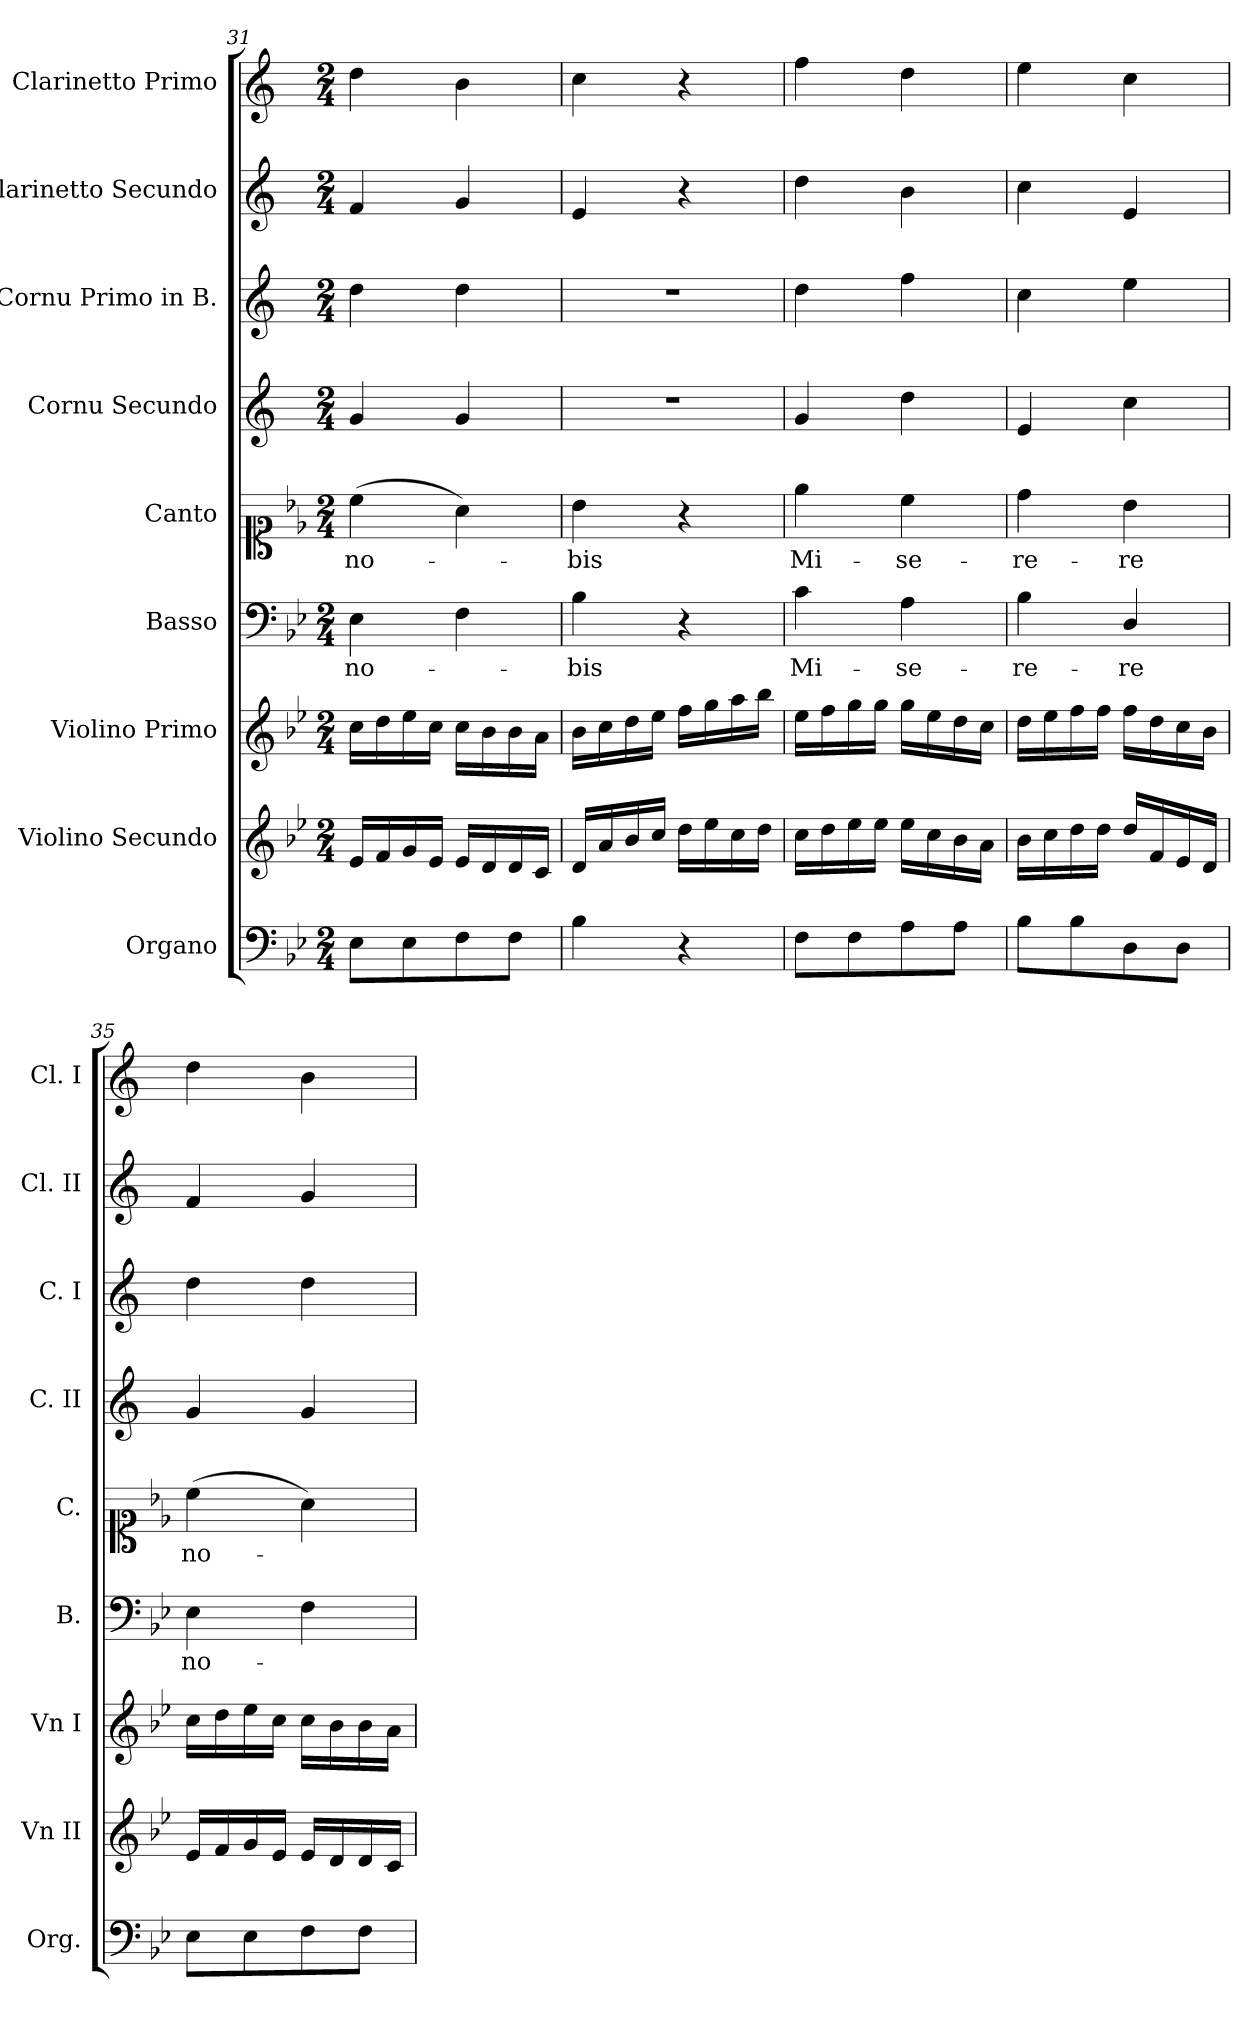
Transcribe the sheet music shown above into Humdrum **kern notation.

**kern	**kern	**kern	**kern	**text	**kern	**text	**kern	**kern	**kern	**kern
*part9	*part8	*part7	*part6	*part6	*part5	*part5	*part4	*part3	*part2	*part1
*staff9	*staff8	*staff7	*staff6	*staff6	*staff5	*staff5	*staff4	*staff3	*staff2	*staff1
*I"Organo	*I"Violino Secundo	*I"Violino Primo	*I"Basso	*	*I"Canto	*	*I"Cornu Secundo	*I"Cornu Primo in B.	*I"Clarinetto Secundo	*I"Clarinetto Primo
*I'Org.	*I'Vn II	*I'Vn I	*I'B.	*	*I'C.	*	*I'C. II	*I'C. I	*I'Cl. II	*I'Cl. I
*clefF4	*clefG2	*clefG2	*clefF4	*	*clefC1	*	*clefG2	*clefG2	*clefG2	*clefG2
*	*	*	*	*	*	*	*ITrd1c2	*ITrd1c2	*ITrd1c2	*ITrd1c2
*k[b-e-]	*k[b-e-]	*k[b-e-]	*k[b-e-]	*	*k[b-e-]	*	*k[b-e-]	*k[b-e-]	*k[b-e-]	*k[b-e-]
*M2/4	*M2/4	*M2/4	*M2/4	*	*M2/4	*	*M2/4	*M2/4	*M2/4	*M2/4
=31	=31	=31	=31	=31	=31	=31	=31	=31	=31	=31
8E-\L	16e-/LL	16cc\LL	4E-\	no-	(4cc\	no-	4f/	4cc\	4e-/	4cc\
.	16f/	16dd\	.	.	.	.	.	.	.	.
8E-\	16g/	16ee-\	.	.	.	.	.	.	.	.
.	16e-/JJ	16cc\JJ	.	.	.	.	.	.	.	.
8F\	16e-/LL	16cc\LL	4F\	.	4a\)	.	4f/	4cc\	4f/	4a\
.	16d/	16b-\	.	.	.	.	.	.	.	.
8F\J	16d/	16b-\	.	.	.	.	.	.	.	.
.	16c/JJ	16a\JJ	.	.	.	.	.	.	.	.
=32	=32	=32	=32	=32	=32	=32	=32	=32	=32	=32
4B-\	16d/LL	16b-\LL	4B-\	-bis	4b-\	-bis	2r	2r	4d/	4b-\
.	16a/	16cc\	.	.	.	.	.	.	.	.
.	16b-/	16dd\	.	.	.	.	.	.	.	.
.	16cc/JJ	16ee-\JJ	.	.	.	.	.	.	.	.
4r	16dd\LL	16ff\LL	4r	.	4r	.	.	.	4r	4r
.	16ee-\	16gg\	.	.	.	.	.	.	.	.
.	16cc\	16aa\	.	.	.	.	.	.	.	.
.	16dd\JJ	16bb-\JJ	.	.	.	.	.	.	.	.
=33	=33	=33	=33	=33	=33	=33	=33	=33	=33	=33
8F\L	16cc\LL	16ee-\LL	4c\	Mi-	4ee-\	Mi-	4f/	4cc\	4cc\	4ee-\
.	16dd\	16ff\	.	.	.	.	.	.	.	.
8F\	16ee-\	16gg\	.	.	.	.	.	.	.	.
.	16ee-\JJ	16gg\JJ	.	.	.	.	.	.	.	.
8A\	16ee-\LL	16gg\LL	4A\	-se-	4cc\	-se-	4cc\	4ee-\	4a\	4cc\
.	16cc\	16ee-\	.	.	.	.	.	.	.	.
8A\J	16b-\	16dd\	.	.	.	.	.	.	.	.
.	16a\JJ	16cc\JJ	.	.	.	.	.	.	.	.
=34	=34	=34	=34	=34	=34	=34	=34	=34	=34	=34
8B-\L	16b-\LL	16dd\LL	4B-\	-re-	4dd\	-re-	4d/	4b-\	4b-\	4dd\
.	16cc\	16ee-\	.	.	.	.	.	.	.	.
8B-\	16dd\	16ff\	.	.	.	.	.	.	.	.
.	16dd\JJ	16ff\JJ	.	.	.	.	.	.	.	.
8D\	16dd/LL	16ff\LL	4D/	-re	4b-\	-re	4b-\	4dd\	4d/	4b-\
.	16f/	16dd\	.	.	.	.	.	.	.	.
8D\J	16e-/	16cc\	.	.	.	.	.	.	.	.
.	16d/JJ	16b-\JJ	.	.	.	.	.	.	.	.
=35	=35	=35	=35	=35	=35	=35	=35	=35	=35	=35
8E-\L	16e-/LL	16cc\LL	4E-\	no-	(4cc\	no-	4f/	4cc\	4e-/	4cc\
.	16f/	16dd\	.	.	.	.	.	.	.	.
8E-\	16g/	16ee-\	.	.	.	.	.	.	.	.
.	16e-/JJ	16cc\JJ	.	.	.	.	.	.	.	.
8F\	16e-/LL	16cc\LL	4F\	.	4a\)	.	4f/	4cc\	4f/	4a\
.	16d/	16b-\	.	.	.	.	.	.	.	.
8F\J	16d/	16b-\	.	.	.	.	.	.	.	.
.	16c/JJ	16a\JJ	.	.	.	.	.	.	.	.
=	=	=	=	=	=	=	=	=	=	=
*-	*-	*-	*-	*-	*-	*-	*-	*-	*-	*-
